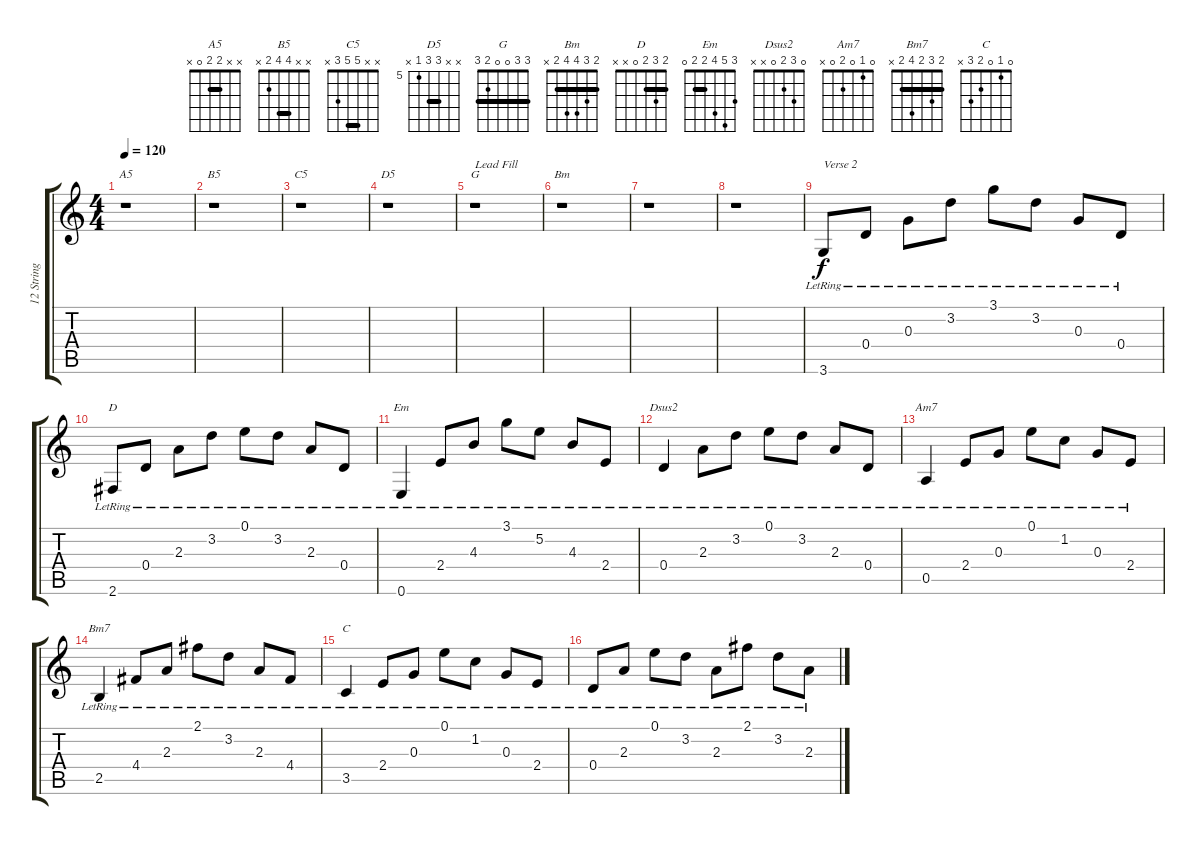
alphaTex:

\track ("12 String" "12 String") {instrument acousticguitarsteel}
\staff {score tabs}
\tuning (E4 B3 G3 D3 A2 E2) {hide}
\chord ("A5" x x 2 2 0 x) {barre 2}
\chord ("B5" x x 4 4 2 x) {barre 4}
\chord ("C5" x x 5 5 3 x) {barre 5}
\chord ("D5" x x 7 7 5 x) {firstfret 5 barre 7}
\chord ("G" 3 3 0 0 2 3) {barre 3}
\chord ("Bm" 2 3 4 4 2 x) {barre 2}
\chord ("D" 2 3 2 0 x x) {barre 2}
\chord ("Em" 3 5 4 2 2 0) {barre 2}
\chord ("Dsus2" 0 3 2 0 x x)
\chord ("Am7" 0 1 0 2 0 x)
\chord ("Bm7" 2 3 2 4 2 x) {barre 2}
\chord ("C" 0 1 0 2 3 x)
\ts (4 4)
\tempo 120
\clef g2
\ks c
r.1{ch "A5" dy f} |
r.1{ch "B5"} |
r.1{ch "C5"} |
r.1{ch "D5"} |
r.1{ch "G" txt "Lead Fill"} |
r.1{ch "Bm"} |
r.1 |
r.1 |
3.6{lr}.8{txt "Verse 2"} 0.4{lr}.8 0.3{lr}.8 3.2{lr}.8 3.1{lr}.8 3.2{lr}.8 0.3{lr}.8 0.4{lr}.8 |
2.6{lr}.8{ch "D"} 0.4{lr}.8 2.3{lr}.8 3.2{lr}.8 0.1{lr}.8 3.2{lr}.8 2.3{lr}.8 0.4{lr}.8 |
0.6{lr}.4{ch "Em"} 2.4{lr}.8 4.3{lr}.8 3.1{lr}.8 5.2{lr}.8 4.3{lr}.8 2.4{lr}.8 |
0.4{lr}.4{ch "Dsus2"} 2.3{lr}.8 3.2{lr}.8 0.1{lr}.8 3.2{lr}.8 2.3{lr}.8 0.4{lr}.8 |
0.5{lr}.4{ch "Am7"} 2.4{lr}.8 0.3{lr}.8 0.1{lr}.8 1.2{lr}.8 0.3{lr}.8 2.4{lr}.8 |
2.5{lr}.4{ch "Bm7"} 4.4{lr}.8 2.3{lr}.8 2.1{lr}.8 3.2{lr}.8 2.3{lr}.8 4.4{lr}.8 |
3.5{lr}.4{ch "C"} 2.4{lr}.8 0.3{lr}.8 0.1{lr}.8 1.2{lr}.8 0.3{lr}.8 2.4{lr}.8 |
0.4{lr}.8 2.3{lr}.8 0.1{lr}.8 3.2{lr}.8 2.3{lr}.8 2.1{lr}.8 3.2{lr}.8 2.3{lr}.8
